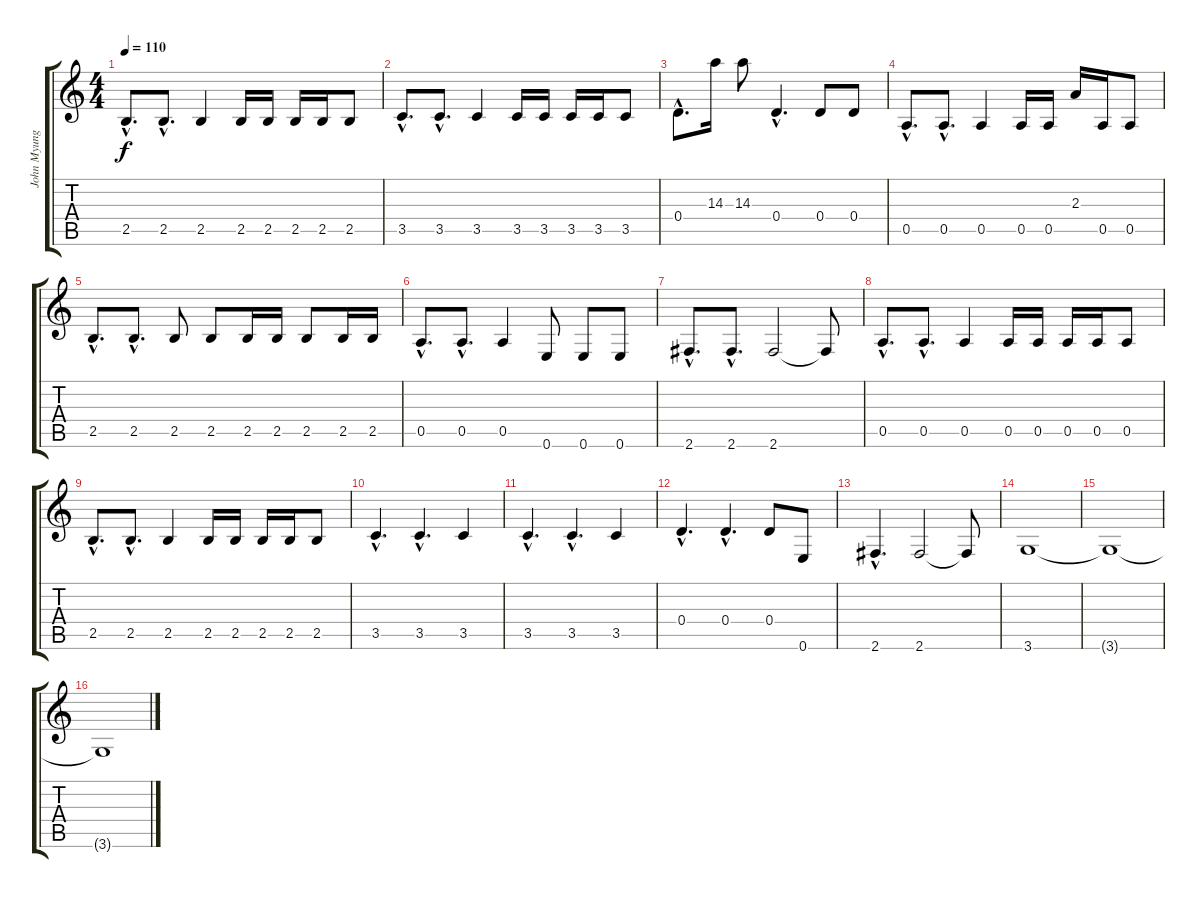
\track ("John Myung - Bass" "John Myung") {instrument electricbassfinger}
\staff {score tabs}
\tuning (E4 B3 G3 D3 A2 E2) {hide}
\ts (4 4)
\tempo 110
\clef g2
\ks c
2.5{hac}.8{d dy f} 2.5{hac}.8{d} 2.5.4 2.5.16 2.5.16 2.5.16 2.5.16 2.5.8 |
3.5{hac}.8{d} 3.5{hac}.8{d} 3.5.4 3.5.16 3.5.16 3.5.16 3.5.16 3.5.8 |
0.4{hac}.8{d} 14.3.16 14.3.8 0.4{hac}.4{d} 0.4.8 0.4.8 |
0.5{hac}.8{d} 0.5{hac}.8{d} 0.5.4 0.5.16 0.5.16 2.3.16 0.5.16 0.5.8 |
2.5{hac}.8{d} 2.5{hac}.8{d} 2.5.8 2.5.8 2.5.16 2.5.16 2.5.8 2.5.16 2.5.16 |
0.5{hac}.8{d} 0.5{hac}.8{d} 0.5.4 0.6.8 0.6.8 0.6.8 |
2.6{hac}.8{d} 2.6{hac}.8{d} 2.6.2 2.6{t}.8 |
0.5{hac}.8{d} 0.5{hac}.8{d} 0.5.4 0.5.16 0.5.16 0.5.16 0.5.16 0.5.8 |
2.5{hac}.8{d} 2.5{hac}.8{d} 2.5.4 2.5.16 2.5.16 2.5.16 2.5.16 2.5.8 |
3.5{hac}.4{d} 3.5{hac}.4{d} 3.5.4 |
3.5{hac}.4{d} 3.5{hac}.4{d} 3.5.4 |
0.4{hac}.4{d} 0.4{hac}.4{d} 0.4.8 0.6.8 |
2.6{hac}.4{d} 2.6.2 2.6{t}.8 |
3.6.1 |
3.6{t}.1 |
3.6{t}.1
